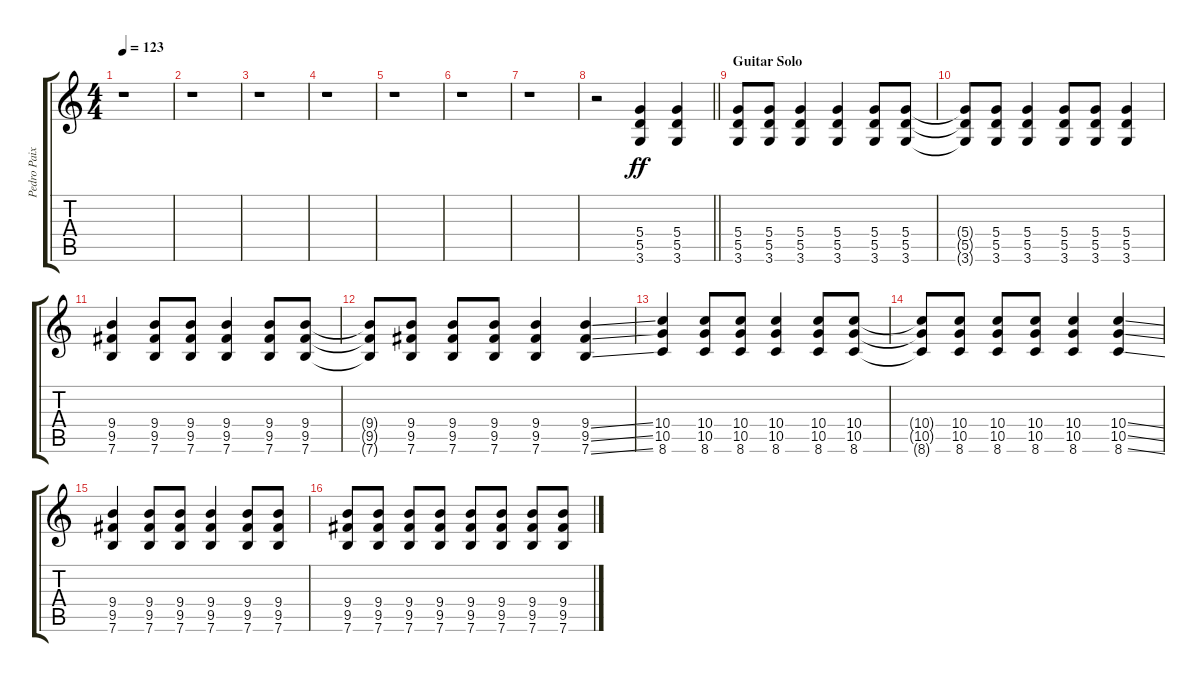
\track ("" "Pedro Paix") {instrument overdrivenguitar}
\staff {score tabs}
\tuning (E4 B3 G3 D3 A2 E2) {hide}
\ts (4 4)
\tempo 123
\clef g2
\ks c
r.1{dy f} |
r.1 |
r.1 |
r.1 |
r.1 |
r.1 |
r.1 |
\barLineRight lightlight
r.2 (5.4 5.5 3.6).4{dy ff volume 10 instrument overdrivenguitar} (5.4 5.5 3.6).4 |
\section ("" "Guitar Solo")
(5.4 5.5 3.6).8 (5.4 5.5 3.6).8 (5.4 5.5 3.6).4 (5.4 5.5 3.6).4 (5.4 5.5 3.6).8 (5.4 5.5 3.6).8 |
(5.4{t} 5.5{t} 3.6{t}).8 (5.4 5.5 3.6).8 (5.4 5.5 3.6).4 (5.4 5.5 3.6).8 (5.4 5.5 3.6).8 (5.4 5.5 3.6).4 |
(9.4 9.5 7.6).4 (9.4 9.5 7.6).8 (9.4 9.5 7.6).8 (9.4 9.5 7.6).4 (9.4 9.5 7.6).8 (9.4 9.5 7.6).8 |
(9.4{t} 9.5{t} 7.6{t}).8 (9.4 9.5 7.6).8 (9.4 9.5 7.6).8 (9.4 9.5 7.6).8 (9.4 9.5 7.6).4 (9.4{ss} 9.5{ss} 7.6{ss}).4 |
(10.4 10.5 8.6).4 (10.4 10.5 8.6).8 (10.4 10.5 8.6).8 (10.4 10.5 8.6).4 (10.4 10.5 8.6).8 (10.4 10.5 8.6).8 |
(10.4{t} 10.5{t} 8.6{t}).8 (10.4 10.5 8.6).8 (10.4 10.5 8.6).8 (10.4 10.5 8.6).8 (10.4 10.5 8.6).4 (10.4{ss} 10.5{ss} 8.6{ss}).4 |
(9.4 9.5 7.6).4 (9.4 9.5 7.6).8 (9.4 9.5 7.6).8 (9.4 9.5 7.6).4 (9.4 9.5 7.6).8 (9.4 9.5 7.6).8 |
(9.4 9.5 7.6).8 (9.4 9.5 7.6).8 (9.4 9.5 7.6).8 (9.4 9.5 7.6).8 (9.4 9.5 7.6).8 (9.4 9.5 7.6).8 (9.4 9.5 7.6).8 (9.4 9.5 7.6).8
